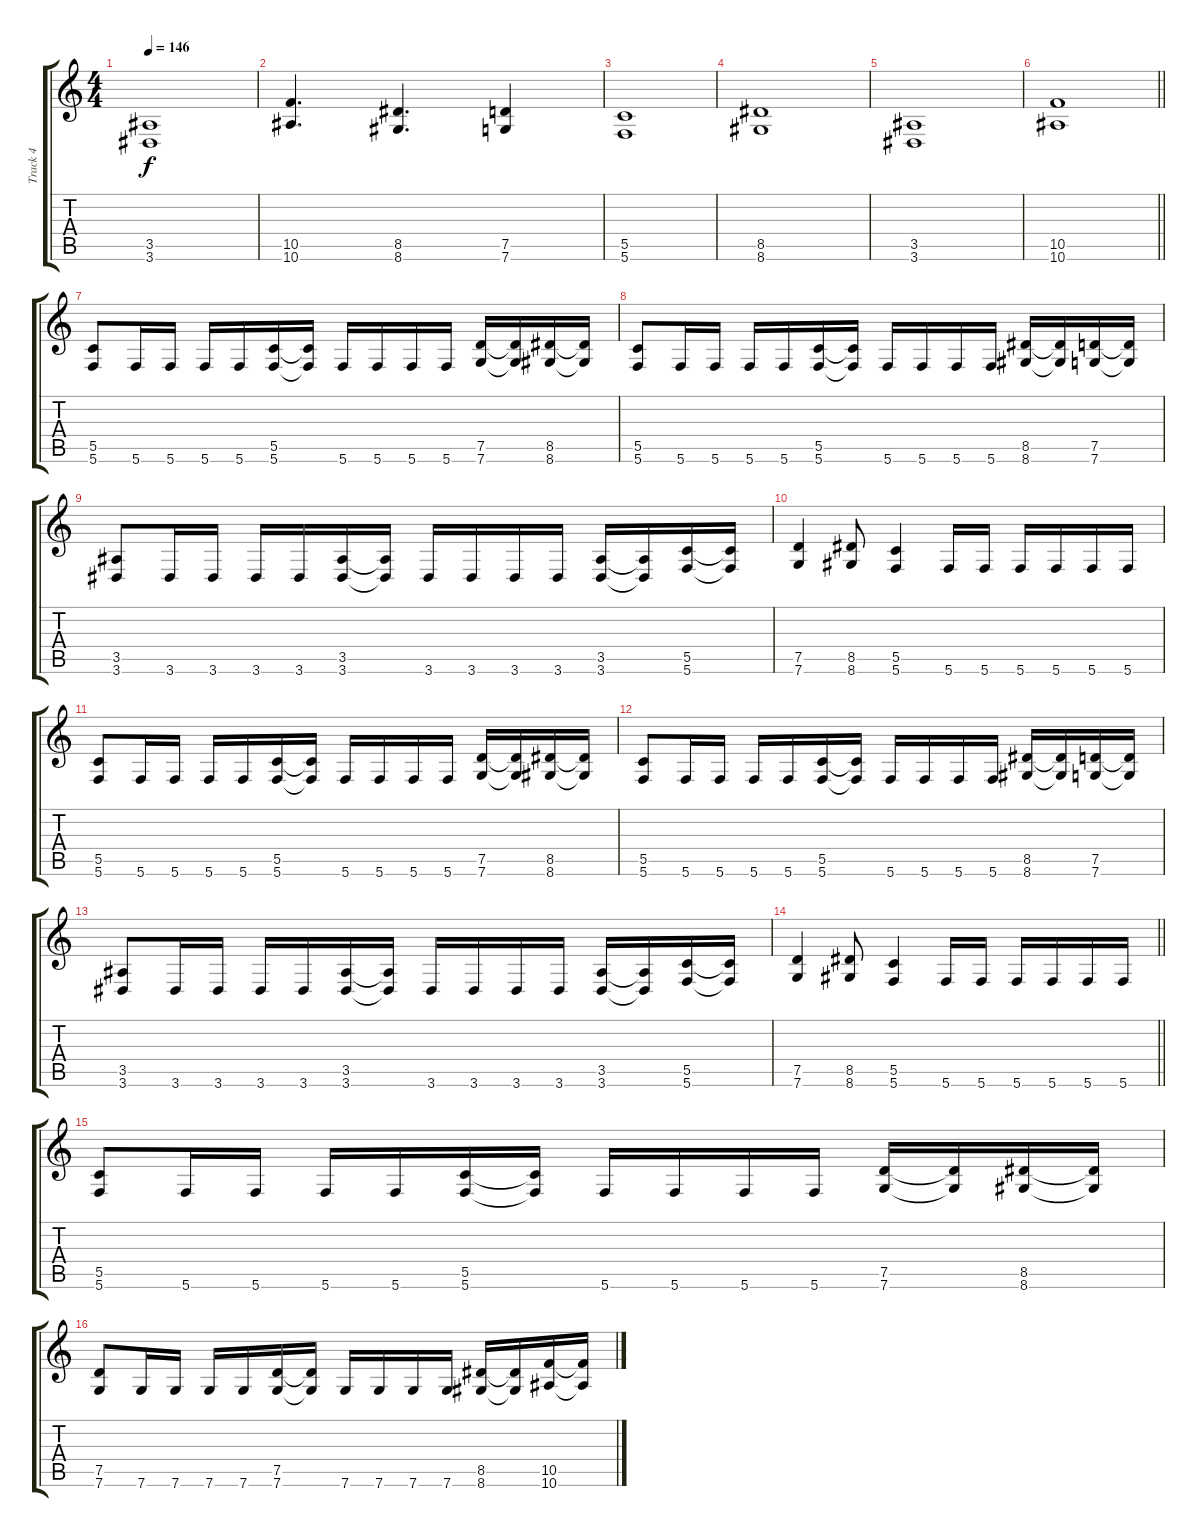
\track ("Track 4" "Track 4") {instrument distortionguitar}
\staff {score tabs}
\tuning (D4 A3 F3 C3 G2 C2) {hide}
\ts (4 4)
\tempo 146
\clef g2
\ks c
(3.5 3.6).1{dy f} |
(10.5 10.6).4{d} (8.5 8.6).4{d} (7.5 7.6).4 |
(5.5 5.6).1 |
(8.5 8.6).1 |
(3.5 3.6).1 |
\barLineRight lightlight
(10.5 10.6).1 |
(5.5 5.6).8 5.6.16 5.6.16 5.6.16 5.6.16 (5.5 5.6).16 (5.5{t} 5.6{t}).16 5.6.16 5.6.16 5.6.16 5.6.16 (7.5 7.6).16 (7.5{t} 7.6{t}).16 (8.5 8.6).16 (8.5{t} 8.6{t}).16 |
(5.5 5.6).8 5.6.16 5.6.16 5.6.16 5.6.16 (5.5 5.6).16 (5.5{t} 5.6{t}).16 5.6.16 5.6.16 5.6.16 5.6.16 (8.5 8.6).16 (8.5{t} 8.6{t}).16 (7.5 7.6).16 (7.5{t} 7.6{t}).16 |
(3.5 3.6).8 3.6.16 3.6.16 3.6.16 3.6.16 (3.5 3.6).16 (3.5{t} 3.6{t}).16 3.6.16 3.6.16 3.6.16 3.6.16 (3.5 3.6).16 (3.5{t} 3.6{t}).16 (5.5 5.6).16 (5.5{t} 5.6{t}).16 |
(7.5 7.6).4 (8.5 8.6).8 (5.5 5.6).4 5.6.16 5.6.16 5.6.16 5.6.16 5.6.16 5.6.16 |
(5.5 5.6).8 5.6.16 5.6.16 5.6.16 5.6.16 (5.5 5.6).16 (5.5{t} 5.6{t}).16 5.6.16 5.6.16 5.6.16 5.6.16 (7.5 7.6).16 (7.5{t} 7.6{t}).16 (8.5 8.6).16 (8.5{t} 8.6{t}).16 |
(5.5 5.6).8 5.6.16 5.6.16 5.6.16 5.6.16 (5.5 5.6).16 (5.5{t} 5.6{t}).16 5.6.16 5.6.16 5.6.16 5.6.16 (8.5 8.6).16 (8.5{t} 8.6{t}).16 (7.5 7.6).16 (7.5{t} 7.6{t}).16 |
(3.5 3.6).8 3.6.16 3.6.16 3.6.16 3.6.16 (3.5 3.6).16 (3.5{t} 3.6{t}).16 3.6.16 3.6.16 3.6.16 3.6.16 (3.5 3.6).16 (3.5{t} 3.6{t}).16 (5.5 5.6).16 (5.5{t} 5.6{t}).16 |
\barLineRight lightlight
(7.5 7.6).4 (8.5 8.6).8 (5.5 5.6).4 5.6.16 5.6.16 5.6.16 5.6.16 5.6.16 5.6.16 |
(5.5 5.6).8 5.6.16 5.6.16 5.6.16 5.6.16 (5.5 5.6).16 (5.5{t} 5.6{t}).16 5.6.16 5.6.16 5.6.16 5.6.16 (7.5 7.6).16 (7.5{t} 7.6{t}).16 (8.5 8.6).16 (8.5{t} 8.6{t}).16 |
(7.5 7.6).8 7.6.16 7.6.16 7.6.16 7.6.16 (7.5 7.6).16 (7.5{t} 7.6{t}).16 7.6.16 7.6.16 7.6.16 7.6.16 (8.5 8.6).16 (8.5{t} 8.6{t}).16 (10.5 10.6).16 (10.5{t} 10.6{t}).16
